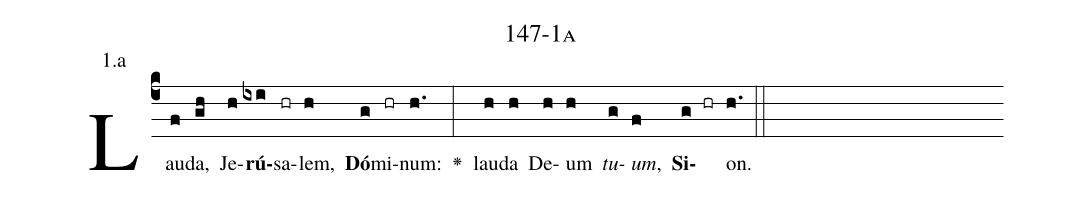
name: 147-1a;
annotation: 1.a;
%%
(c4)Lau(f)da,(gh) Je(h)<b>rú</b>(ixi)sa(hr)lem,(h) <b>Dó</b>(g)mi(hr)num:(h.) <v>\greheightstar</v>(:) lau(h)da(h) De(h)um(h) <i>tu</i>(g)<i>um</i>,(f) <b>Si</b>(g hr)on.(h.) (::)


%E(h) u(h) o(g) u(f) a(g) e.(h.) (::)
